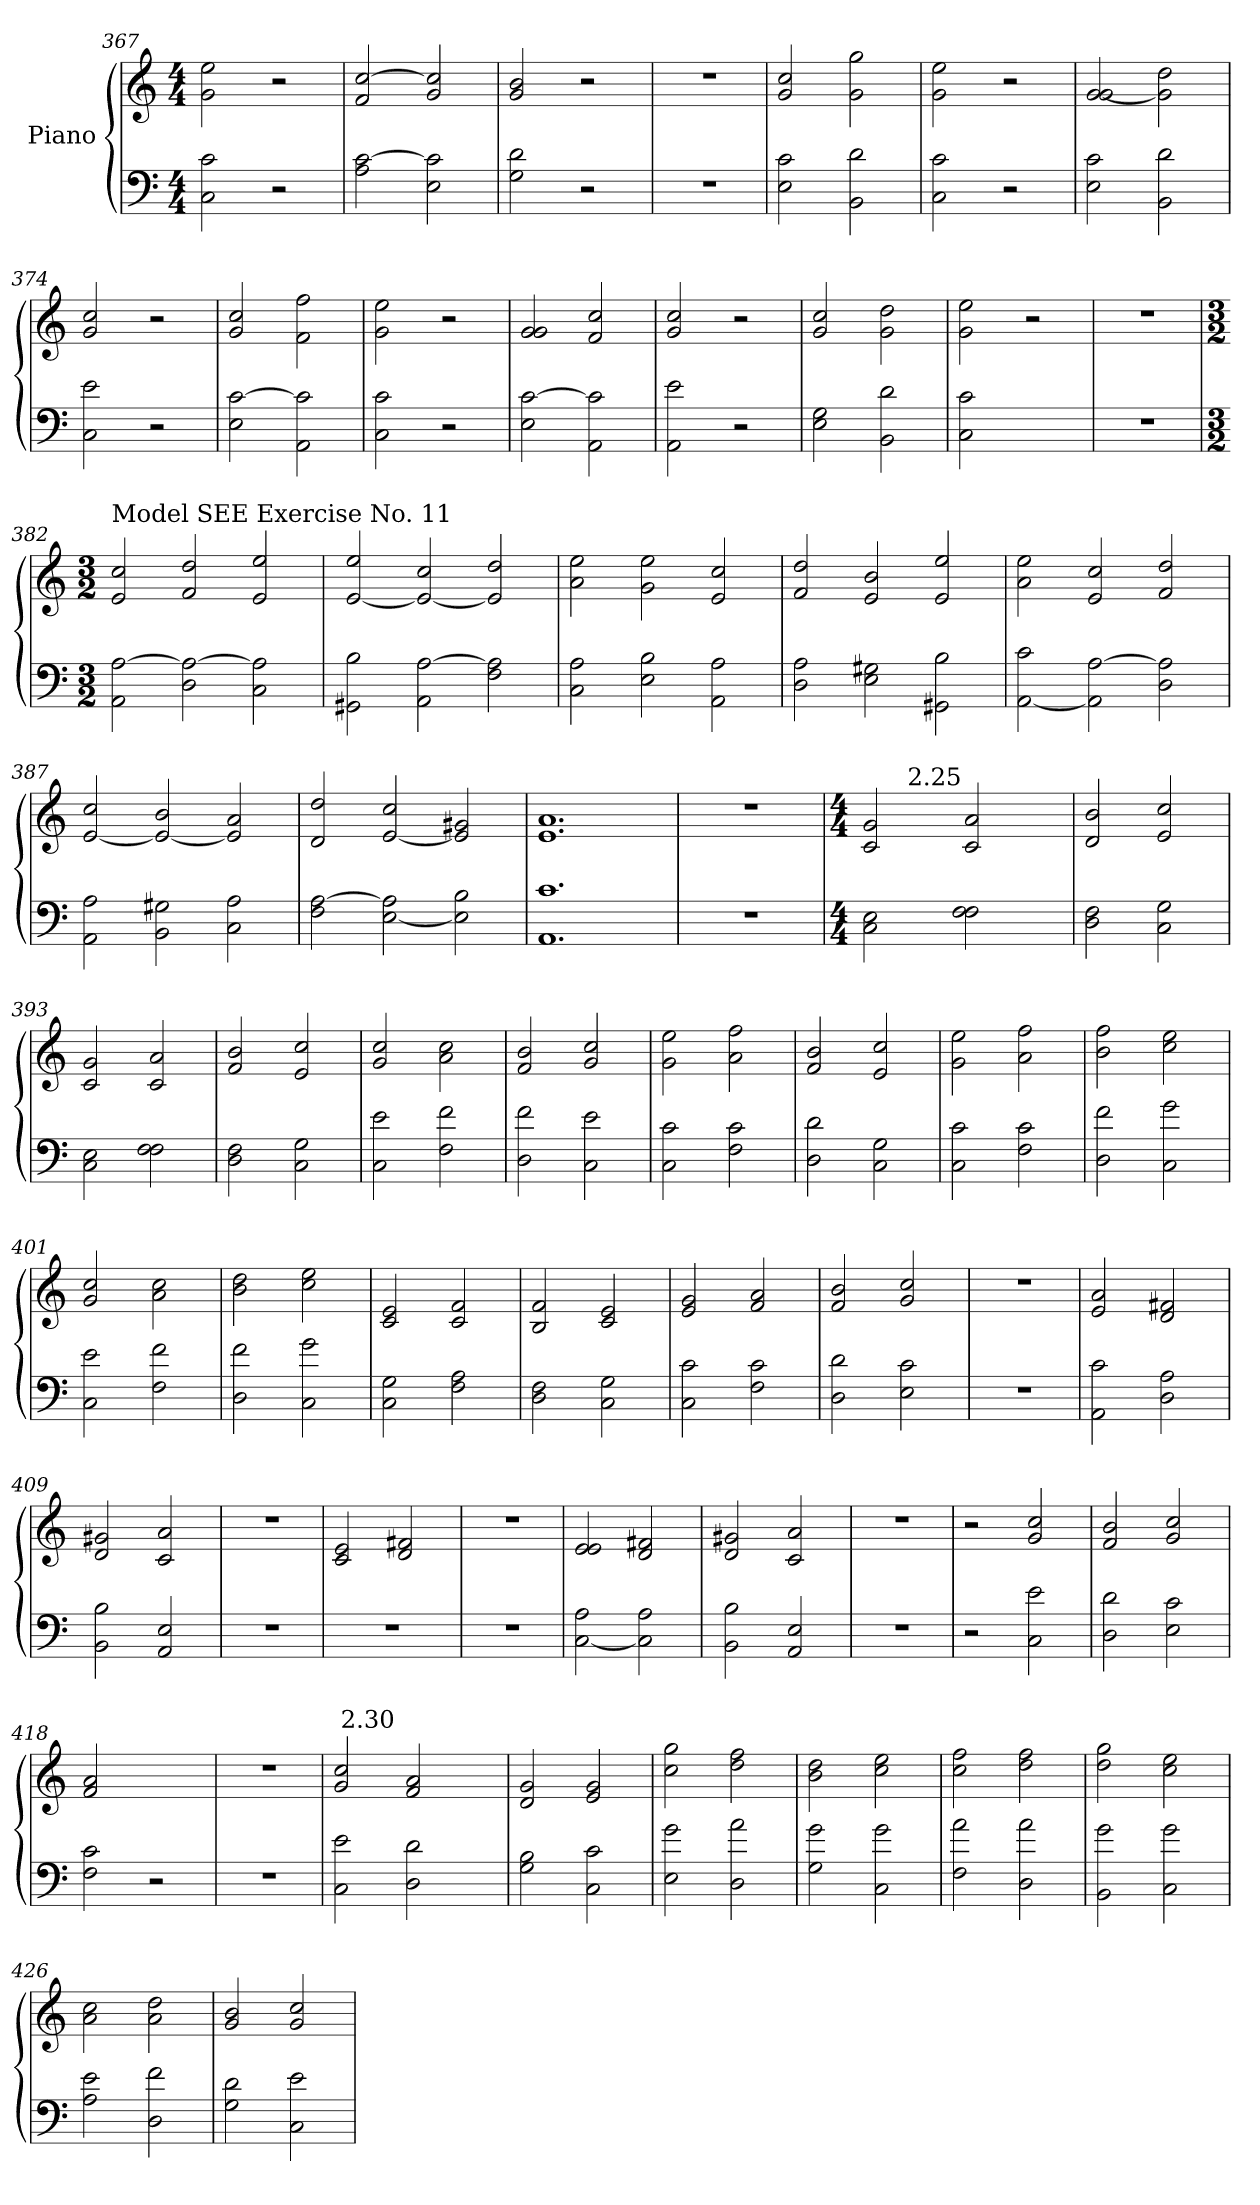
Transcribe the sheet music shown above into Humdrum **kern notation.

**kern	**kern
*part1	*part1
*staff2	*staff1
*I"Piano	*
*clefF4	*clefG2
*k[]	*k[]
*C:	*C:
*M4/4	*M4/4
=367	=367
2C\ 2c\	2g\ 2ee\
2r	2r
!!LO:LB:g=z
=368	=368
2A\ [2c\	2f/ [2cc/
2E\ 2c\]	2g/ 2cc/]
=369	=369
2G\ 2d\	2g/ 2b/
2r	2r
=370	=370
1r	1r
=371	=371
2E\ 2c\	2g/ 2cc/
2BB\ 2d\	2g\ 2gg\
=372	=372
2C\ 2c\	2g\ 2ee\
2r	2r
=373	=373
2E\ 2c\	[2g/ 2g/
2BB\ 2d\	2g\] 2dd\
=374	=374
2C\ 2e\	2g/ 2cc/
2r	2r
!!LO:PB:g=z
=375	=375
2E\ [2c\	2g/ 2cc/
2AA\ 2c\]	2f\ 2ff\
=376	=376
2C\ 2c\	2g\ 2ee\
2r	2r
=377	=377
2E\ [2c\	2g/ 2g/
2AA\ 2c\]	2f/ 2cc/
=378	=378
2AA\ 2e\	2g/ 2cc/
2r	2r
=379	=379
2E\ 2G\	2g/ 2cc/
2BB\ 2d\	2g\ 2dd\
=380	=380
2C\ 2c\	2g\ 2ee\
2ryy	2r
=381	=381
1r	1r
!!LO:LB:g=z
=382	=382
*M3/2	*M3/2
!	!LO:TX:a:t=Model SEE Exercise No. 11
2AA\ [2A\	2e/ 2cc/
2D\ 2A\_	2f/ 2dd/
2C\ 2A\]	2e/ 2ee/
=383	=383
2GG#X\ 2B\	[2e/ 2ee/
2AA\ [2A\	2e/_ 2cc/
2F\ 2A\]	2e/] 2dd/
=384	=384
2C\ 2A\	2a\ 2ee\
2E\ 2B\	2g\ 2ee\
2AA\ 2A\	2e/ 2cc/
=385	=385
2D\ 2A\	2f/ 2dd/
2E\ 2G#X\	2e/ 2b/
2GG#X\ 2B\	2e/ 2ee/
!!LO:LB:g=z
=386	=386
[2AA\ 2c\	2a\ 2ee\
2AA\] [2A\	2e/ 2cc/
2D\ 2A\]	2f/ 2dd/
=387	=387
2AA\ 2A\	[2e/ 2cc/
2BB\ 2G#X\	2e/_ 2b/
2C\ 2A\	2e/] 2a/
=388	=388
2F\ [2A\	2d/ 2dd/
[2E\ 2A\]	[2e/ 2cc/
2E\] 2B\	2e/] 2g#X/
=389	=389
1.AA 1.c	1.e 1.a
=390	=390
1.r	1.r
!!LO:LB:g=z
=391	=391
*M4/4	*M4/4
*	*^
2C\ 2E\	2c/ 2g/	8ryy
.	.	32ryy
!	!	!LO:TX:a:t=2.25
.	.	2ryy
2F\ 2F\	2c/ 2a/	.
.	.	4ryy
.	.	16.ryy
*	*v	*v
=392	=392
2D\ 2F\	2d/ 2b/
2C\ 2G\	2e/ 2cc/
=393	=393
2C\ 2E\	2c/ 2g/
2F\ 2F\	2c/ 2a/
=394	=394
2D\ 2F\	2f/ 2b/
2C\ 2G\	2e/ 2cc/
=395	=395
2C\ 2e\	2g/ 2cc/
2F\ 2f\	2a\ 2cc\
=396	=396
2D\ 2f\	2f/ 2b/
2C\ 2e\	2g/ 2cc/
=397	=397
2C\ 2c\	2g\ 2ee\
2F\ 2c\	2a\ 2ff\
!!LO:LB:g=z
=398	=398
2D\ 2d\	2f/ 2b/
2C\ 2G\	2e/ 2cc/
=399	=399
2C\ 2c\	2g\ 2ee\
2F\ 2c\	2a\ 2ff\
=400	=400
2D\ 2f\	2b\ 2ff\
2C\ 2g\	2cc\ 2ee\
=401	=401
2C\ 2e\	2g/ 2cc/
2F\ 2f\	2a\ 2cc\
=402	=402
2D\ 2f\	2b\ 2dd\
2C\ 2g\	2cc\ 2ee\
=403	=403
2C\ 2G\	2c/ 2e/
2F\ 2A\	2c/ 2f/
=404	=404
2D\ 2F\	2B/ 2f/
2C\ 2G\	2c/ 2e/
!!LO:PB:g=z
=405	=405
2C\ 2c\	2e/ 2g/
2F\ 2c\	2f/ 2a/
=406	=406
2D\ 2d\	2f/ 2b/
2E\ 2c\	2g/ 2cc/
=407	=407
1r	1r
=408	=408
2AA\ 2c\	2e/ 2a/
2D\ 2A\	2d/ 2f#X/
=409	=409
2BB\ 2B\	2d/ 2g#X/
2AA/ 2E/	2c/ 2a/
=410	=410
1r	1r
=411	=411
1r	2c/ 2e/
.	2d/ 2f#X/
!!LO:LB:g=z
=412	=412
1r	1r
=413	=413
[2C\ 2A\	2e/ 2e/
2C\] 2A\	2d/ 2f#X/
=414	=414
2BB\ 2B\	2d/ 2g#X/
2AA/ 2E/	2c/ 2a/
=415	=415
1r	1r
=416	=416
2r	2r
2C\ 2e\	2g/ 2cc/
=417	=417
2D\ 2d\	2f/ 2b/
2E\ 2c\	2g/ 2cc/
=418	=418
2F\ 2c\	2f/ 2a/
2r	2ryy
!!LO:LB:g=z
=419	=419
1r	1r
=420	=420
*	*^
2C\ 2e\	2g/ 2cc/	96ryy
!	!	!LO:TX:a:t=2.30
.	.	3%2ryy
2D\ 2d\	2f/ 2a/	.
.	.	6ryy
.	.	12...ryy
*	*v	*v
=421	=421
2G\ 2B\	2d/ 2g/
2C\ 2c\	2e/ 2g/
=422	=422
2E\ 2g\	2cc\ 2gg\
2D\ 2a\	2dd\ 2ff\
=423	=423
2G\ 2g\	2b\ 2dd\
2C\ 2g\	2cc\ 2ee\
=424	=424
2F\ 2a\	2cc\ 2ff\
2D\ 2a\	2dd\ 2ff\
=425	=425
2BB\ 2g\	2dd\ 2gg\
2C\ 2g\	2cc\ 2ee\
!!LO:LB:g=z
=426	=426
2A\ 2e\	2a\ 2cc\
2D\ 2f\	2a\ 2dd\
=427	=427
2G\ 2d\	2g/ 2b/
2C\ 2e\	2g/ 2cc/
=	=
*-	*-
